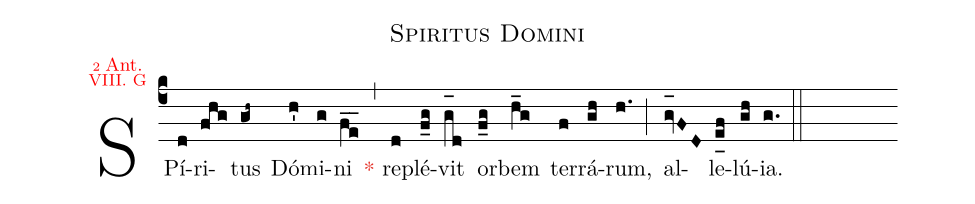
name:Spiritus Domini;
office-part:Antiphona;
annotation: {\color{red}\tiny 2 \footnotesize Ant.};
annotation: {\color{red}\scriptsize VIII. G};
%%
(c4) SPí(d)ri(fhg)tus(gh~) Dó(h')mi(g)ni(f_e_) (,) <c>*</c> re(d)plé(f_g)vit(g_[oh:h]d) or(f_g)bem(h_g) ter(f)rá(gh)rum,(h.) (;) al(gv_[oh:h]FD)le(e_[uh:l]f)lú(gh){ia}.(g.) (::)
